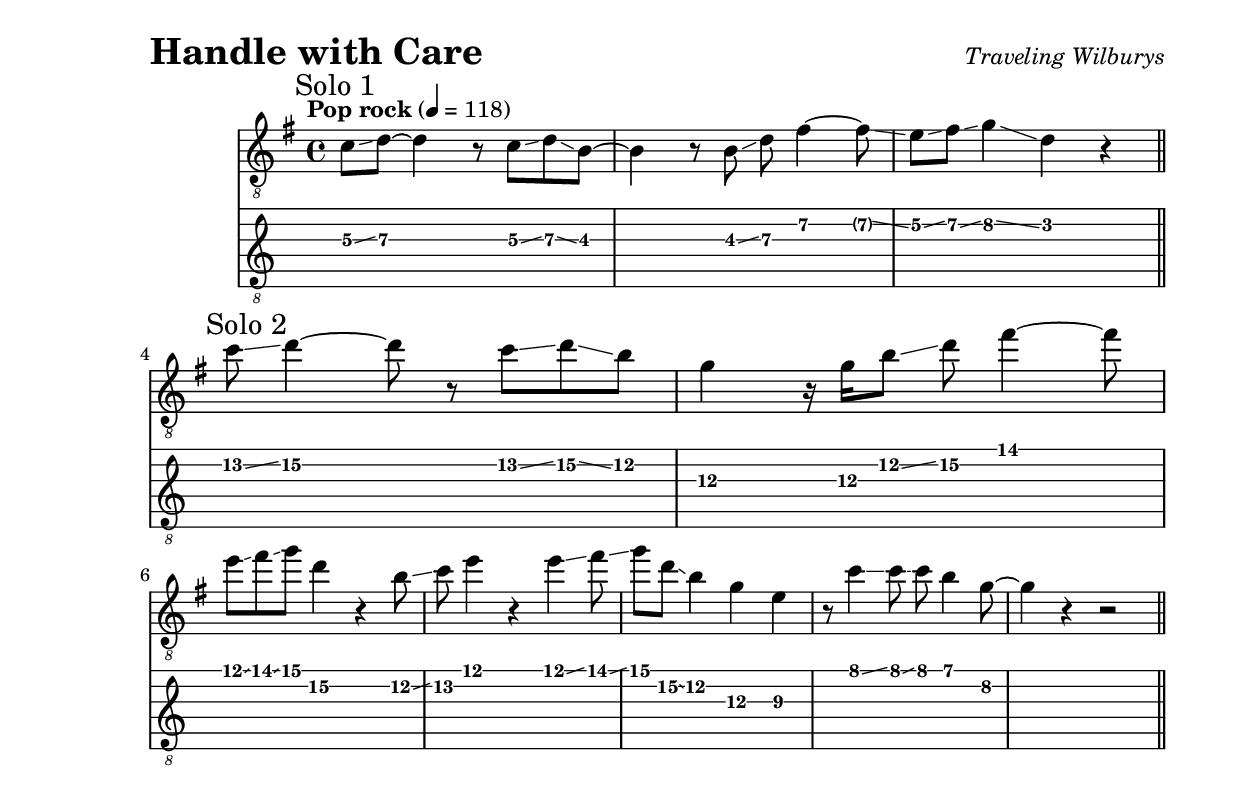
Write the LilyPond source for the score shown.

\version "2.18.0"
\include "english.ly"

\header {
  piece = \markup { \fontsize #4 \bold "Handle with Care" }
  opus = \markup { \italic "Traveling Wilburys" }
}

\paper { 
  left-margin = 1.0 \in
  right-margin = 0.5 \in
  top-margin = 1.0 \in
  bottom-margin = 1.0 \in
}

global = {
  \time 4/4
  \tempo "Pop rock" 4 = 118
}

sbreak = { \break  }
cbreak = { \break }

my_notes = \relative c {
  \clef "treble_8"
  \key g \major
  
  \mark \markup { "Solo 1" }
  c'8\3 \glissando d\3 ~d4 r8 c\3 \glissando d\3 \glissando b8\3 ~ |
  b4 r8 b8\3 \glissando d8\3 fs4\2 ~ fs8\2 \glissando |
  %\cbreak
  e8\2 \glissando fs8\2 \glissando g4\2 \glissando d4\2 r4 \bar "||"
  
  \sbreak
  \mark \markup { "Solo 2" }
  \cbreak
  c'8\2 \glissando d4~\2 ~ d8\2
  r8 
  c\2 \glissando d8\2 \glissando b8\2 | g4\3
  r16
  g16\3 b8\2 \glissando d8\2 fs4\1 ~ fs8\1 |
  
  \cbreak
  e8\1 \glissando fs8\1 \glissando g8 d4\2 r4
  b8\2 \glissando |
  
  c8\2 e4\1
  r4
  e4\1 \glissando fs8\1 \glissando |
  
  g8\1 d8\2 \glissando b4\2 g4\3 e4\3 |
  r8
  c'4\1 \glissando c8\1 \glissando c8\1  b4\1 g8\2 ~ g4\2 r4 r2 | \bar "||" 
} 

my_music = <<
  \new Staff {
    \set Staff.midiInstrument = #"electric guitar"
    \set Staff.midiMinimumVolume = #0.7
    \set Staff.midiMaximumVolume = #0.95
    \global
    \my_notes
  }
  \tag #'scoreOnly
  \new TabStaff
    \with { stringTunings = #guitar-tuning } 
  { 
    %\set TabStaff.minimumFret = #3
    %\set TabStaff.restrainOpenStrings = ##t
    \global
    \my_notes
  }
>>
  
\score {
  \removeWithTag #'midiOnly \my_music
  \layout {
    \context {
      \Score
        \override StringNumber #'stencil = ##f
        \override ChordName.font-size = -2
    }
  }
}

\score {
  \removeWithTag #'scoreOnly \unfoldRepeats \my_music
  \midi {}
}
